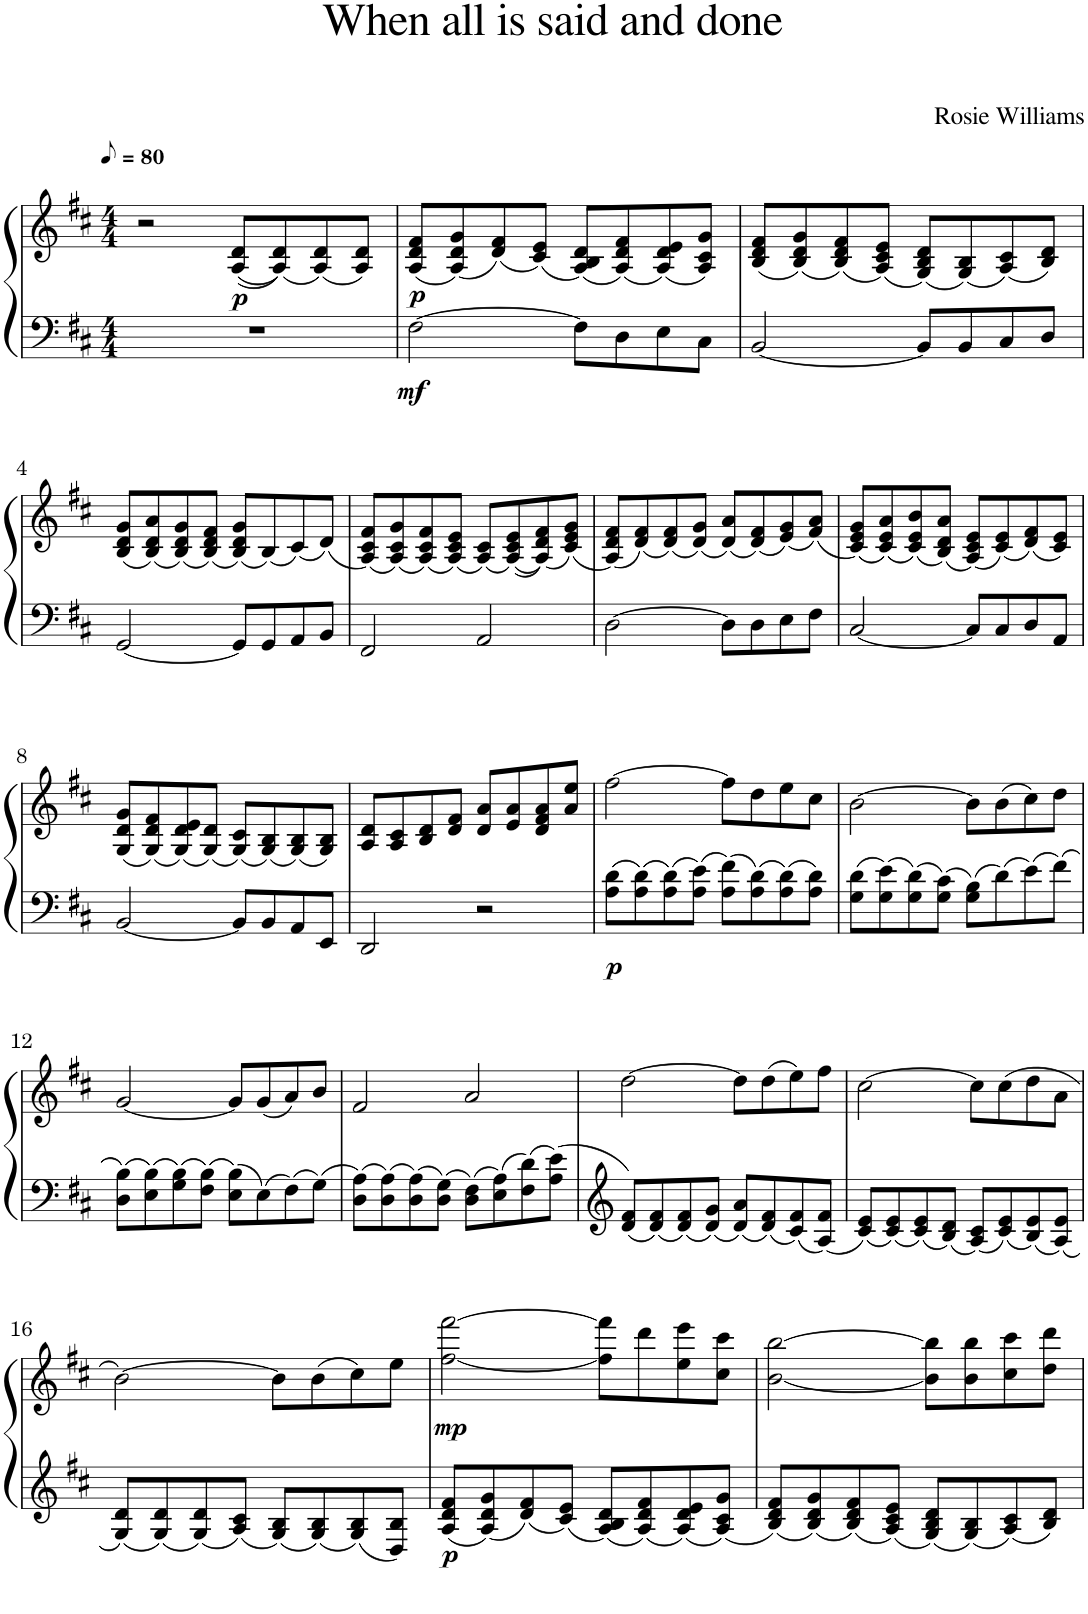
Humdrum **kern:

**kern	**kern	**dynam
*part1	*part1	*part1
*staff2	*staff1	*staff1/2
*I"Piano	*	*
*I'Pno.	*	*
*clefF4	*clefG2	*
*k[f#c#]	*k[f#c#]	*
*M4/4	*M4/4	*
*MM40	*MM40	*
=1	=1	=1
1r	2r	.
!	!	!LO:DY:b
.	(<(<8A/ 8d/L	p
.	(<8A/ 8d/))	.
.	(<8A/ 8d/)	.
.	8A/ 8d/J)	.
=2	=2	=2
!	!	!LO:DY:b=2
!	!	!LO:DY:n=1:b
[2F#\	(<8A/ 8d/ 8f#/L	mf p
.	(<8A/ 8d/ 8g/)	.
.	(<8d/ 8f#/)	.
.	(<8c#/ 8e/J)	.
8F#\L]	(<8A/ 8B/ 8d/L)	.
8D\	(<8A/ 8d/ 8f#/)	.
8E\	(<8A/ 8d/ 8e/)	.
8C#\J	8A/ 8c#/ 8g/J)	.
=3	=3	=3
[2BB/	(<8B/ 8d/ 8f#/L	.
.	(<8B/ 8d/ 8g/)	.
.	(<8B/ 8d/ 8f#/)	.
.	(<8A/ 8c#/ 8e/J)	.
8BB/L]	(<8G/ 8B/ 8d/L)	.
8BB/	(<8G/ 8B/)	.
8C#/	(<8A/ 8c#/)	.
8D/J	8B/ 8d/J)	.
!!LO:LB:g=z
=4	=4	=4
[2GG/	(<8B/ 8d/ 8g/L	.
.	(<8B/ 8d/ 8a/)	.
.	(<8B/ 8d/ 8g/)	.
.	(<8B/ 8d/ 8f#/J)	.
8GG/L]	(<8B/ 8d/ 8g/L)	.
8GG/	(<8B/)	.
8AA/	(<8c#/)	.
8BB/J	(<8d/J)	.
=5	=5	=5
2FF#/	(<8A/ 8c#/ 8f#/L)	.
.	(<8A/ 8c#/ 8g/)	.
.	(<8A/ 8c#/ 8f#/)	.
.	(<8A/ 8c#/ 8e/J)	.
2AA/	(<8A/ 8c#/L)	.
.	(<(<8A/ 8c#/ 8e/)	.
.	(<8A/ 8d/ 8f#/))	.
.	(<8c#/ 8e/ 8g/J)	.
=6	=6	=6
[2D\	(<8A/ 8d/ 8f#/L)	.
.	(<8d/ 8f#/)	.
.	(<8d/ 8f#/)	.
.	(<8d/ 8g/J)	.
8D\L]	(<8d/ 8a/L)	.
8D\	(<8d/ 8f#/)	.
8E\	(<8e/ 8g/)	.
8F#\J	(<8f#/ 8a/J)	.
=7	=7	=7
[2C#/	(<8c#/ 8e/ 8g/L)	.
.	(<8c#/ 8e/ 8a/)	.
.	(<8c#/ 8e/ 8b/)	.
.	(<8B/ 8d/ 8a/J)	.
8C#/L]	(<8A/ 8c#/ 8e/L)	.
8C#/	(<8c#/ 8e/)	.
8D/	(<8d/ 8f#/)	.
8AA/J	8c#/ 8e/J)	.
!!LO:LB:g=z
=8	=8	=8
[2BB/	(<8G/ 8d/ 8g/L	.
.	(<8G/ 8d/ 8f#/)	.
.	(<8G/ 8d/ 8e/)	.
.	(<8G/ 8d/J)	.
8BB/L]	(<8G/ 8c#/L)	.
8BB/	(<8G/ 8B/)	.
8AA/	(<8G/ 8B/)	.
8EE/J	8G/ 8B/J)	.
=9	=9	=9
2DD/	8A/ 8d/L	.
.	8A/ 8c#/	.
.	8B/ 8d/	.
.	8d/ 8f#/J	.
2r	8d/ 8a/L	.
.	8e/ 8a/	.
.	8d/ 8f#/ 8a/	.
.	8a/ 8ee/J	.
=10	=10	=10
!	!	!LO:DY:b=2
8A\ 8d\L	[2ff#\	p
8A\ 8d\	.	.
8A\ 8d\	.	.
8A\ 8e\J	.	.
8A\ 8f#\L	8ff#\L]	.
8A\ 8d\	8dd\	.
8A\ 8d\	8ee\	.
8A\ 8d\J	8cc#\J	.
=11	=11	=11
8G\ 8d\L	[2b\	.
8G\ 8e\	.	.
8G\ 8d\	.	.
8G\ 8c#\J	.	.
8G\ 8B\L	8b\L]	.
8d\	(>8b\	.
8e\	8cc#\)	.
8f#\J	8dd\J	.
!!LO:LB:g=z
=12	=12	=12
8D\ 8B\L	[2g/	.
8E\ 8B\	.	.
8G\ 8B\	.	.
8F#\ 8B\J	.	.
8E\ 8B\L	8g/L]	.
8E\	(<8g/	.
8F#\	8a/)	.
8G\J	8b/J	.
=13	=13	=13
8D\ 8A\L	2f#/	.
8D\ 8A\	.	.
8D\ 8A\	.	.
8D\ 8G\J	.	.
8D\ 8F#\L	2a/	.
8E\ 8A\	.	.
8F#\ 8d\	.	.
8A\ 8e\J	.	.
=14	=14	=14
8d/ 8f#/L	[2dd\	.
8d/ 8f#/	.	.
8d/ 8f#/	.	.
8d/ 8g/J	.	.
8d/ 8a/L	8dd\L]	.
8d/ 8f#/	(>8dd\	.
8c#/ 8f#/	8ee\)	.
8A/ 8f#/J	8ff#\J	.
=15	=15	=15
8c#/ 8e/L	[2cc#\	.
8c#/ 8e/	.	.
8c#/ 8e/	.	.
8B/ 8d/J	.	.
8A/ 8c#/L	8cc#\L]	.
8c#/ 8e/	(>8cc#\	.
8B/ 8e/	8dd\	.
8A/ 8e/J	8a\J	.
!!LO:LB:g=z
=16	=16	=16
8G/ 8d/L	[2b\)	.
8G/ 8d/	.	.
8G/ 8d/	.	.
8A/ 8c#/J	.	.
8G/ 8B/L	8b\L]	.
8G/ 8B/	(>8b\	.
8G/ 8B/	8cc#\)	.
8D/ 8B/J	8ee\J	.
=17	=17	=17
!	!	!LO:DY:b=2
!	!	!LO:DY:n=1:b
8A/ 8d/ 8f#/L	[2ff#\ [2fff#\	p mp
8A/ 8d/ 8g/	.	.
8d/ 8f#/	.	.
8c#/ 8e/J	.	.
8A/ 8B/ 8d/L	8ff#\] 8fff#\]L	.
8A/ 8d/ 8f#/	8ddd\	.
8A/ 8d/ 8e/	8ee\ 8eee\	.
8A/ 8c#/ 8g/J	8cc#\ 8ccc#\J	.
=18	=18	=18
8B/ 8d/ 8f#/L	[2b\ [2bb\	.
8B/ 8d/ 8g/	.	.
8B/ 8d/ 8f#/	.	.
8A/ 8c#/ 8e/J	.	.
8G/ 8B/ 8d/L	8b\] 8bb\]L	.
8G/ 8B/	8b\ 8bb\	.
8A/ 8c#/	8cc#\ 8ccc#\	.
8B/ 8d/J	8dd\ 8ddd\J	.
=	=	=
*-	*-	*-
